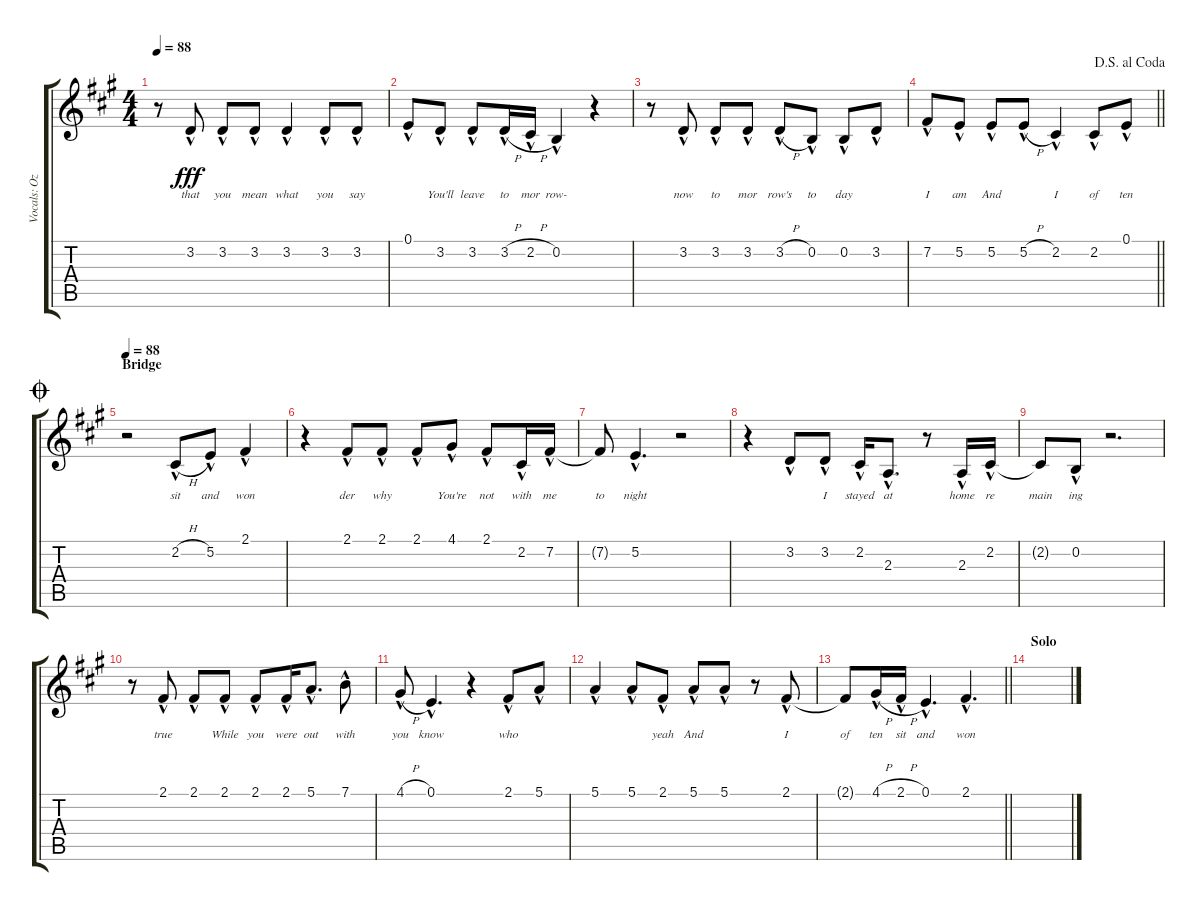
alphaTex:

\track ("Vocals: Ozzy" "Vocals: Oz") {instrument lead2sawtooth}
\staff {score tabs}
\tuning (E4 B3 G3 D3 A2 E2) {hide}
\ts (4 4)
\tempo 88
\clef g2
\ks a
r.8{dy fff} 3.2{hac}.8{lyrics (0 "that") lyrics (1 "") lyrics (2 "") lyrics (3 "") lyrics (4 "")} 3.2{hac}.8{lyrics (0 "you") lyrics (1 "") lyrics (2 "") lyrics (3 "") lyrics (4 "")} 3.2{hac}.8{lyrics (0 "mean") lyrics (1 "") lyrics (2 "") lyrics (3 "") lyrics (4 "")} 3.2{hac}.4{lyrics (0 "what") lyrics (1 "") lyrics (2 "") lyrics (3 "") lyrics (4 "")} 3.2{hac}.8{lyrics (0 "you") lyrics (1 "") lyrics (2 "") lyrics (3 "") lyrics (4 "")} 3.2{hac}.8{lyrics (0 "say") lyrics (1 "") lyrics (2 "") lyrics (3 "") lyrics (4 "")} |
0.1{hac}.8{lyrics (0 "") lyrics (1 "") lyrics (2 "") lyrics (3 "") lyrics (4 "")} 3.2{hac}.8{lyrics (0 "You'll") lyrics (1 "") lyrics (2 "") lyrics (3 "") lyrics (4 "")} 3.2{hac}.8{lyrics (0 "leave") lyrics (1 "") lyrics (2 "") lyrics (3 "") lyrics (4 "")} 3.2{h hac}.16{lyrics (0 "to") lyrics (1 "") lyrics (2 "") lyrics (3 "") lyrics (4 "")} 2.2{h hac}.16{lyrics (0 "mor") lyrics (1 "") lyrics (2 "") lyrics (3 "") lyrics (4 "")} 0.2{hac}.4{lyrics (0 "row-") lyrics (1 "") lyrics (2 "") lyrics (3 "") lyrics (4 "")} r.4 |
r.8 3.2{hac}.8{lyrics (0 "now") lyrics (1 "") lyrics (2 "") lyrics (3 "") lyrics (4 "")} 3.2{hac}.8{lyrics (0 "to") lyrics (1 "") lyrics (2 "") lyrics (3 "") lyrics (4 "")} 3.2{hac}.8{lyrics (0 "mor") lyrics (1 "") lyrics (2 "") lyrics (3 "") lyrics (4 "")} 3.2{h hac}.8{lyrics (0 "row's") lyrics (1 "") lyrics (2 "") lyrics (3 "") lyrics (4 "")} 0.2{hac}.8{lyrics (0 "to") lyrics (1 "") lyrics (2 "") lyrics (3 "") lyrics (4 "")} 0.2{hac}.8{lyrics (0 "day") lyrics (1 "") lyrics (2 "") lyrics (3 "") lyrics (4 "")} 3.2{hac}.8{lyrics (0 "") lyrics (1 "") lyrics (2 "") lyrics (3 "") lyrics (4 "")} |
\jump dalsegnoalcoda
\barLineRight lightlight
7.2{hac}.8{lyrics (0 "I") lyrics (1 "") lyrics (2 "") lyrics (3 "") lyrics (4 "")} 5.2{hac}.8{lyrics (0 "am") lyrics (1 "") lyrics (2 "") lyrics (3 "") lyrics (4 "")} 5.2{hac}.8{lyrics (0 "And") lyrics (1 "") lyrics (2 "") lyrics (3 "") lyrics (4 "")} 5.2{h hac}.8{lyrics (0 "") lyrics (1 "") lyrics (2 "") lyrics (3 "") lyrics (4 "")} 2.2{hac}.4{lyrics (0 "I") lyrics (1 "") lyrics (2 "") lyrics (3 "") lyrics (4 "")} 2.2{hac}.8{lyrics (0 "of") lyrics (1 "") lyrics (2 "") lyrics (3 "") lyrics (4 "")} 0.1{hac}.8{lyrics (0 "ten") lyrics (1 "") lyrics (2 "") lyrics (3 "") lyrics (4 "")} |
\section ("" "Bridge")
\jump coda
\tempo 88
r.2 2.2{h hac}.8{lyrics (0 "sit") lyrics (1 "") lyrics (2 "") lyrics (3 "") lyrics (4 "")} 5.2{hac}.8{lyrics (0 "and") lyrics (1 "") lyrics (2 "") lyrics (3 "") lyrics (4 "")} 2.1{hac}.4{lyrics (0 "won") lyrics (1 "") lyrics (2 "") lyrics (3 "") lyrics (4 "")} |
r.4 2.1{hac}.8{lyrics (0 "der") lyrics (1 "") lyrics (2 "") lyrics (3 "") lyrics (4 "")} 2.1{hac}.8{lyrics (0 "why") lyrics (1 "") lyrics (2 "") lyrics (3 "") lyrics (4 "")} 2.1{hac}.8{lyrics (0 "") lyrics (1 "") lyrics (2 "") lyrics (3 "") lyrics (4 "")} 4.1{hac}.8{lyrics (0 "You're") lyrics (1 "") lyrics (2 "") lyrics (3 "") lyrics (4 "")} 2.1{hac}.8{lyrics (0 "not") lyrics (1 "") lyrics (2 "") lyrics (3 "") lyrics (4 "")} 2.2{hac}.16{lyrics (0 "with") lyrics (1 "") lyrics (2 "") lyrics (3 "") lyrics (4 "")} 7.2{hac}.16{lyrics (0 "me") lyrics (1 "") lyrics (2 "") lyrics (3 "") lyrics (4 "")} |
7.2{t}.8{lyrics (0 "to") lyrics (1 "") lyrics (2 "") lyrics (3 "") lyrics (4 "")} 5.2{hac}.4{d lyrics (0 "night") lyrics (1 "") lyrics (2 "") lyrics (3 "") lyrics (4 "")} r.2 |
r.4 3.2{hac}.8{lyrics (0 "") lyrics (1 "") lyrics (2 "") lyrics (3 "") lyrics (4 "")} 3.2{hac}.8{lyrics (0 "I") lyrics (1 "") lyrics (2 "") lyrics (3 "") lyrics (4 "")} 2.2{hac}.16{lyrics (0 "stayed") lyrics (1 "") lyrics (2 "") lyrics (3 "") lyrics (4 "")} 2.3{hac}.8{d lyrics (0 "at") lyrics (1 "") lyrics (2 "") lyrics (3 "") lyrics (4 "")} r.8 2.3{hac}.16{lyrics (0 "home") lyrics (1 "") lyrics (2 "") lyrics (3 "") lyrics (4 "")} 2.2{hac}.16{lyrics (0 "re") lyrics (1 "") lyrics (2 "") lyrics (3 "") lyrics (4 "")} |
2.2{t}.8{lyrics (0 "main") lyrics (1 "") lyrics (2 "") lyrics (3 "") lyrics (4 "")} 0.2{hac}.8{lyrics (0 "ing") lyrics (1 "") lyrics (2 "") lyrics (3 "") lyrics (4 "")} r.2{d} |
r.8 2.1{hac}.8{lyrics (0 "true") lyrics (1 "") lyrics (2 "") lyrics (3 "") lyrics (4 "")} 2.1{hac}.8{lyrics (0 "") lyrics (1 "") lyrics (2 "") lyrics (3 "") lyrics (4 "")} 2.1{hac}.8{lyrics (0 "While") lyrics (1 "") lyrics (2 "") lyrics (3 "") lyrics (4 "")} 2.1{hac}.8{lyrics (0 "you") lyrics (1 "") lyrics (2 "") lyrics (3 "") lyrics (4 "")} 2.1{hac}.16{lyrics (0 "were") lyrics (1 "") lyrics (2 "") lyrics (3 "") lyrics (4 "")} 5.1{hac}.8{d lyrics (0 "out") lyrics (1 "") lyrics (2 "") lyrics (3 "") lyrics (4 "")} 7.1{hac}.8{lyrics (0 "with") lyrics (1 "") lyrics (2 "") lyrics (3 "") lyrics (4 "")} |
4.1{h hac}.8{lyrics (0 "you") lyrics (1 "") lyrics (2 "") lyrics (3 "") lyrics (4 "")} 0.1{hac}.4{d lyrics (0 "know") lyrics (1 "") lyrics (2 "") lyrics (3 "") lyrics (4 "")} r.4 2.1{hac}.8{lyrics (0 "who") lyrics (1 "") lyrics (2 "") lyrics (3 "") lyrics (4 "")} 5.1{hac}.8{lyrics (0 "") lyrics (1 "") lyrics (2 "") lyrics (3 "") lyrics (4 "")} |
5.1{hac}.4{lyrics (0 "") lyrics (1 "") lyrics (2 "") lyrics (3 "") lyrics (4 "")} 5.1{hac}.8{lyrics (0 "") lyrics (1 "") lyrics (2 "") lyrics (3 "") lyrics (4 "")} 2.1{hac}.8{lyrics (0 "yeah") lyrics (1 "") lyrics (2 "") lyrics (3 "") lyrics (4 "")} 5.1{hac}.8{lyrics (0 "And") lyrics (1 "") lyrics (2 "") lyrics (3 "") lyrics (4 "")} 5.1{hac}.8{lyrics (0 "") lyrics (1 "") lyrics (2 "") lyrics (3 "") lyrics (4 "")} r.8 2.1{hac}.8{lyrics (0 "I") lyrics (1 "") lyrics (2 "") lyrics (3 "") lyrics (4 "")} |
\barLineRight lightlight
2.1{t}.8{lyrics (0 "of") lyrics (1 "") lyrics (2 "") lyrics (3 "") lyrics (4 "")} 4.1{h hac}.16{lyrics (0 "ten") lyrics (1 "") lyrics (2 "") lyrics (3 "") lyrics (4 "")} 2.1{h hac}.16{lyrics (0 "sit") lyrics (1 "") lyrics (2 "") lyrics (3 "") lyrics (4 "")} 0.1{hac}.4{d lyrics (0 "and") lyrics (1 "") lyrics (2 "") lyrics (3 "") lyrics (4 "")} 2.1{hac}.4{d lyrics (0 "won") lyrics (1 "") lyrics (2 "") lyrics (3 "") lyrics (4 "")} |
\section ("" "Solo")
